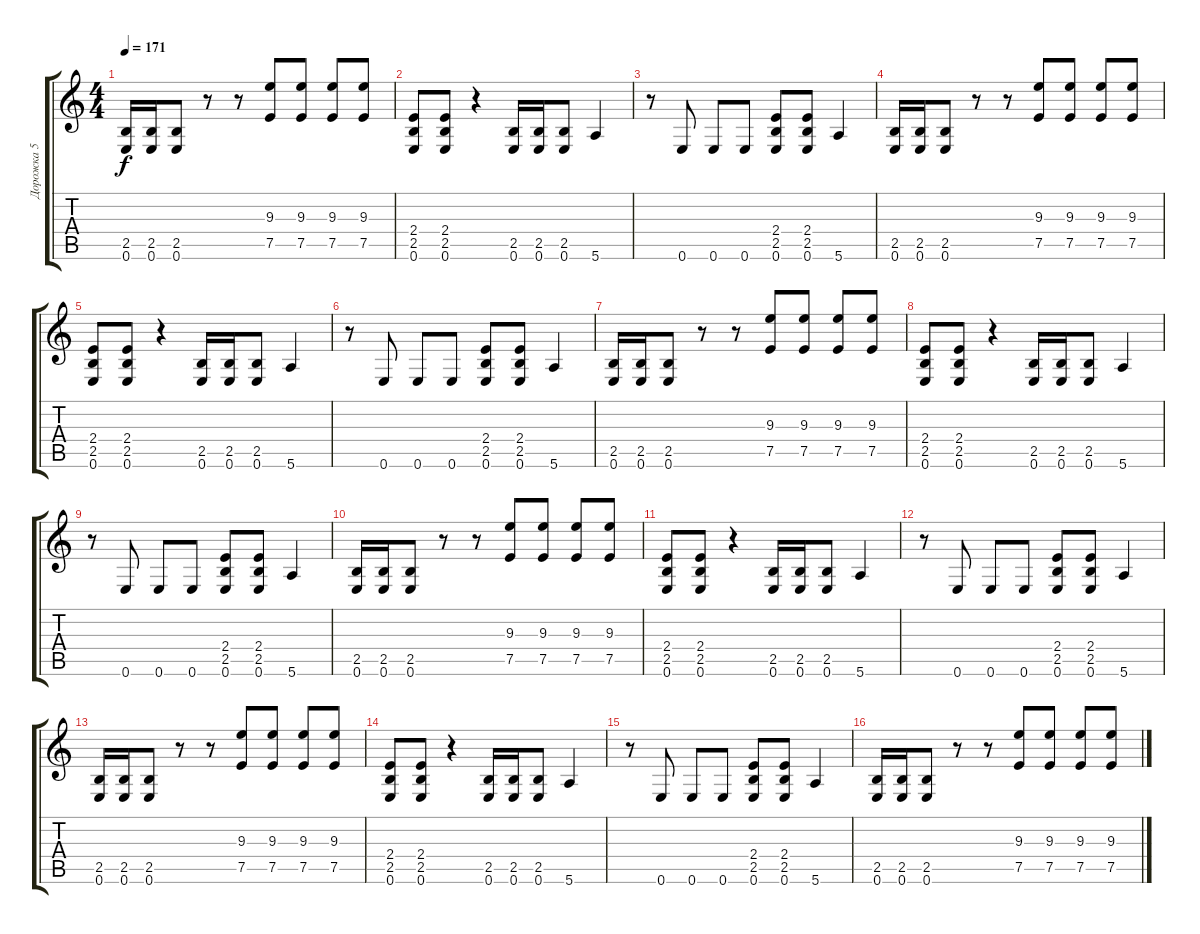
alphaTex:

\track ("Дорожка 5" "Дорожка 5") {instrument overdrivenguitar}
\staff {score tabs}
\tuning (E4 B3 G3 D3 A2 E2) {hide}
\ts (4 4)
\tempo 171
\clef g2
\ks c
(2.5 0.6).16{dy f} (2.5 0.6).16 (2.5 0.6).8 r.8 r.8 (9.3 7.5).8 (9.3 7.5).8 (9.3 7.5).8 (9.3 7.5).8 |
(2.4 2.5 0.6).8 (2.4 2.5 0.6).8 r.4 (2.5 0.6).16 (2.5 0.6).16 (2.5 0.6).8 5.6.4 |
r.8 0.6.8 0.6.8 0.6.8 (2.4 2.5 0.6).8 (2.4 2.5 0.6).8 5.6.4 |
(2.5 0.6).16 (2.5 0.6).16 (2.5 0.6).8 r.8 r.8 (9.3 7.5).8 (9.3 7.5).8 (9.3 7.5).8 (9.3 7.5).8 |
(2.4 2.5 0.6).8 (2.4 2.5 0.6).8 r.4 (2.5 0.6).16 (2.5 0.6).16 (2.5 0.6).8 5.6.4 |
r.8 0.6.8 0.6.8 0.6.8 (2.4 2.5 0.6).8 (2.4 2.5 0.6).8 5.6.4 |
(2.5 0.6).16 (2.5 0.6).16 (2.5 0.6).8 r.8 r.8 (9.3 7.5).8 (9.3 7.5).8 (9.3 7.5).8 (9.3 7.5).8 |
(2.4 2.5 0.6).8 (2.4 2.5 0.6).8 r.4 (2.5 0.6).16 (2.5 0.6).16 (2.5 0.6).8 5.6.4 |
r.8 0.6.8 0.6.8 0.6.8 (2.4 2.5 0.6).8 (2.4 2.5 0.6).8 5.6.4 |
(2.5 0.6).16 (2.5 0.6).16 (2.5 0.6).8 r.8 r.8 (9.3 7.5).8 (9.3 7.5).8 (9.3 7.5).8 (9.3 7.5).8 |
(2.4 2.5 0.6).8 (2.4 2.5 0.6).8 r.4 (2.5 0.6).16 (2.5 0.6).16 (2.5 0.6).8 5.6.4 |
r.8 0.6.8 0.6.8 0.6.8 (2.4 2.5 0.6).8 (2.4 2.5 0.6).8 5.6.4 |
(2.5 0.6).16 (2.5 0.6).16 (2.5 0.6).8 r.8 r.8 (9.3 7.5).8 (9.3 7.5).8 (9.3 7.5).8 (9.3 7.5).8 |
(2.4 2.5 0.6).8 (2.4 2.5 0.6).8 r.4 (2.5 0.6).16 (2.5 0.6).16 (2.5 0.6).8 5.6.4 |
r.8 0.6.8 0.6.8 0.6.8 (2.4 2.5 0.6).8 (2.4 2.5 0.6).8 5.6.4 |
(2.5 0.6).16 (2.5 0.6).16 (2.5 0.6).8 r.8 r.8 (9.3 7.5).8 (9.3 7.5).8 (9.3 7.5).8 (9.3 7.5).8
